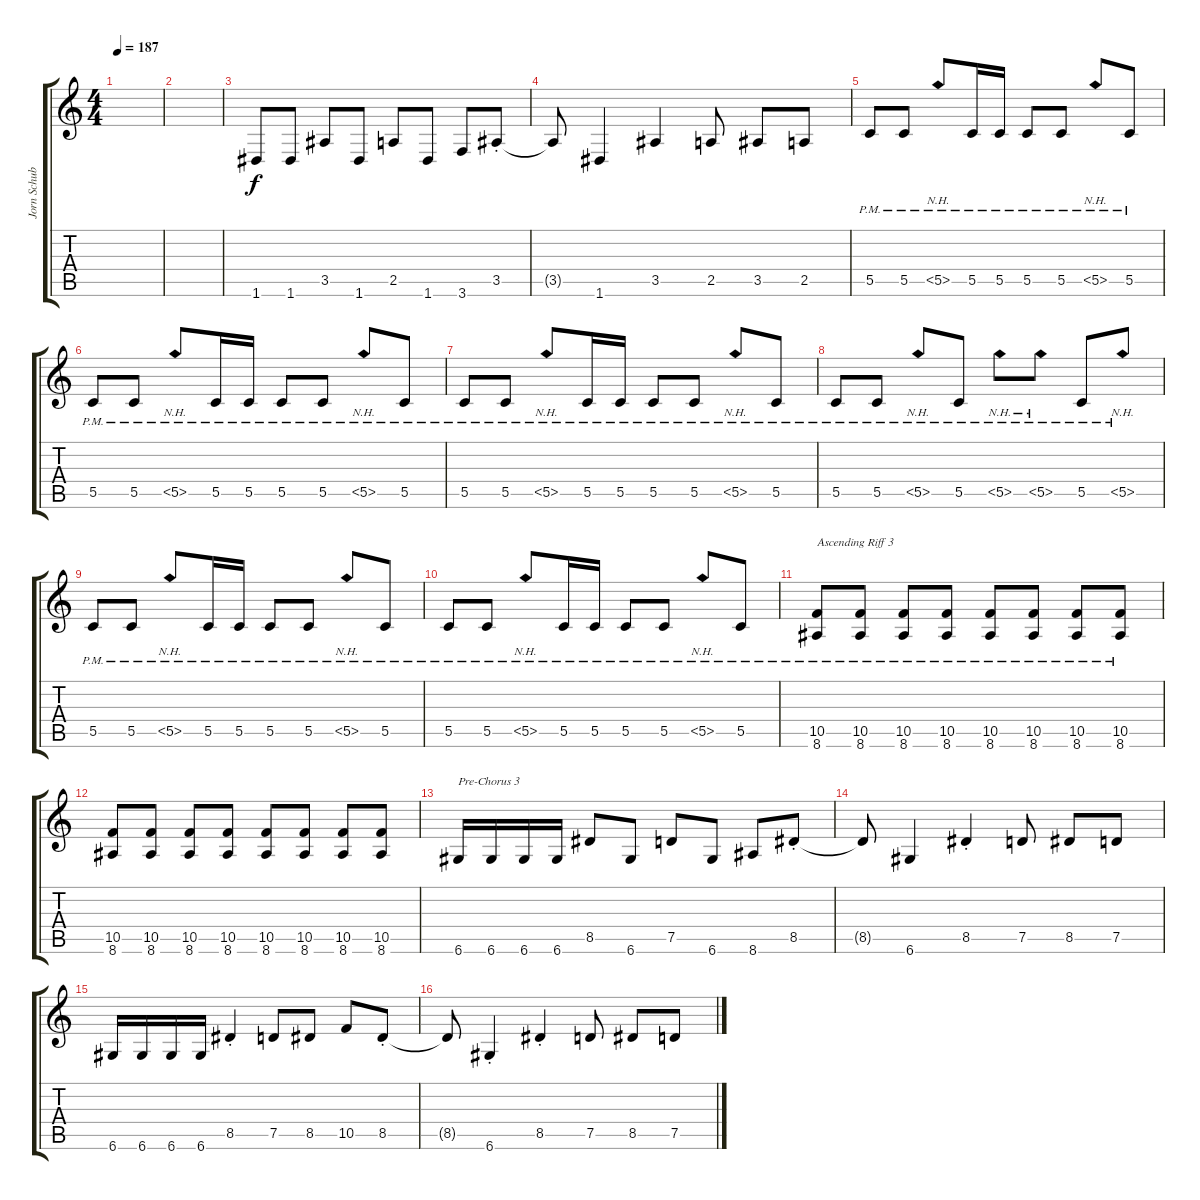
\track ("Jorn Schubert - Lead" "Jorn Schub") {instrument overdrivenguitar}
\staff {score tabs}
\tuning (D4 A3 F3 C3 G2 D2) {hide}
\ts (4 4)
\tempo 187
\clef g2
\ks c
|
|
1.6.8 1.6.8 3.5.8 1.6.8 2.5.8 1.6.8 3.6.8 3.5{st}.8 |
3.5{t}.8 1.6.4 3.5.4 2.5.8 3.5.8 2.5.8 |
5.5{pm}.8 5.5{pm}.8 5.5{nh pm}.8 5.5{pm}.16 5.5{pm}.16 5.5{pm}.8 5.5{pm}.8 5.5{nh pm}.8 5.5{pm}.8 |
5.5{pm}.8 5.5{pm}.8 5.5{nh pm}.8 5.5{pm}.16 5.5{pm}.16 5.5{pm}.8 5.5{pm}.8 5.5{nh pm}.8 5.5{pm}.8 |
5.5{pm}.8 5.5{pm}.8 5.5{nh pm}.8 5.5{pm}.16 5.5{pm}.16 5.5{pm}.8 5.5{pm}.8 5.5{nh pm}.8 5.5{pm}.8 |
5.5{pm}.8 5.5{pm}.8 5.5{nh pm}.8 5.5{pm}.8 5.5{nh pm}.8 5.5{nh pm}.8 5.5{pm}.8 5.5{nh pm}.8 |
5.5{pm}.8 5.5{pm}.8 5.5{nh pm}.8 5.5{pm}.16 5.5{pm}.16 5.5{pm}.8 5.5{pm}.8 5.5{nh pm}.8 5.5{pm}.8 |
5.5{pm}.8 5.5{pm}.8 5.5{nh pm}.8 5.5{pm}.16 5.5{pm}.16 5.5{pm}.8 5.5{pm}.8 5.5{nh pm}.8 5.5{pm}.8 |
(10.5{pm} 8.6{pm}).8{txt "Ascending Riff 3"} (10.5{pm} 8.6{pm}).8 (10.5{pm} 8.6{pm}).8 (10.5{pm} 8.6{pm}).8 (10.5{pm} 8.6{pm}).8 (10.5{pm} 8.6{pm}).8 (10.5{pm} 8.6{pm}).8 (10.5{pm} 8.6{pm}).8 |
(10.5 8.6).8 (10.5 8.6).8 (10.5 8.6).8 (10.5 8.6).8 (10.5 8.6).8 (10.5 8.6).8 (10.5 8.6).8 (10.5 8.6).8 |
6.6.16{txt "Pre-Chorus 3"} 6.6.16 6.6.16 6.6.16 8.5.8 6.6.8 7.5.8 6.6.8 8.6.8 8.5{st}.8 |
8.5{t}.8 6.6.4 8.5{st}.4 7.5.8 8.5.8 7.5.8 |
6.6.16 6.6.16 6.6.16 6.6.16 8.5{st}.4 7.5.8 8.5.8 10.5.8 8.5{st}.8 |
8.5{t}.8 6.6{st}.4 8.5{st}.4 7.5.8 8.5.8 7.5.8
